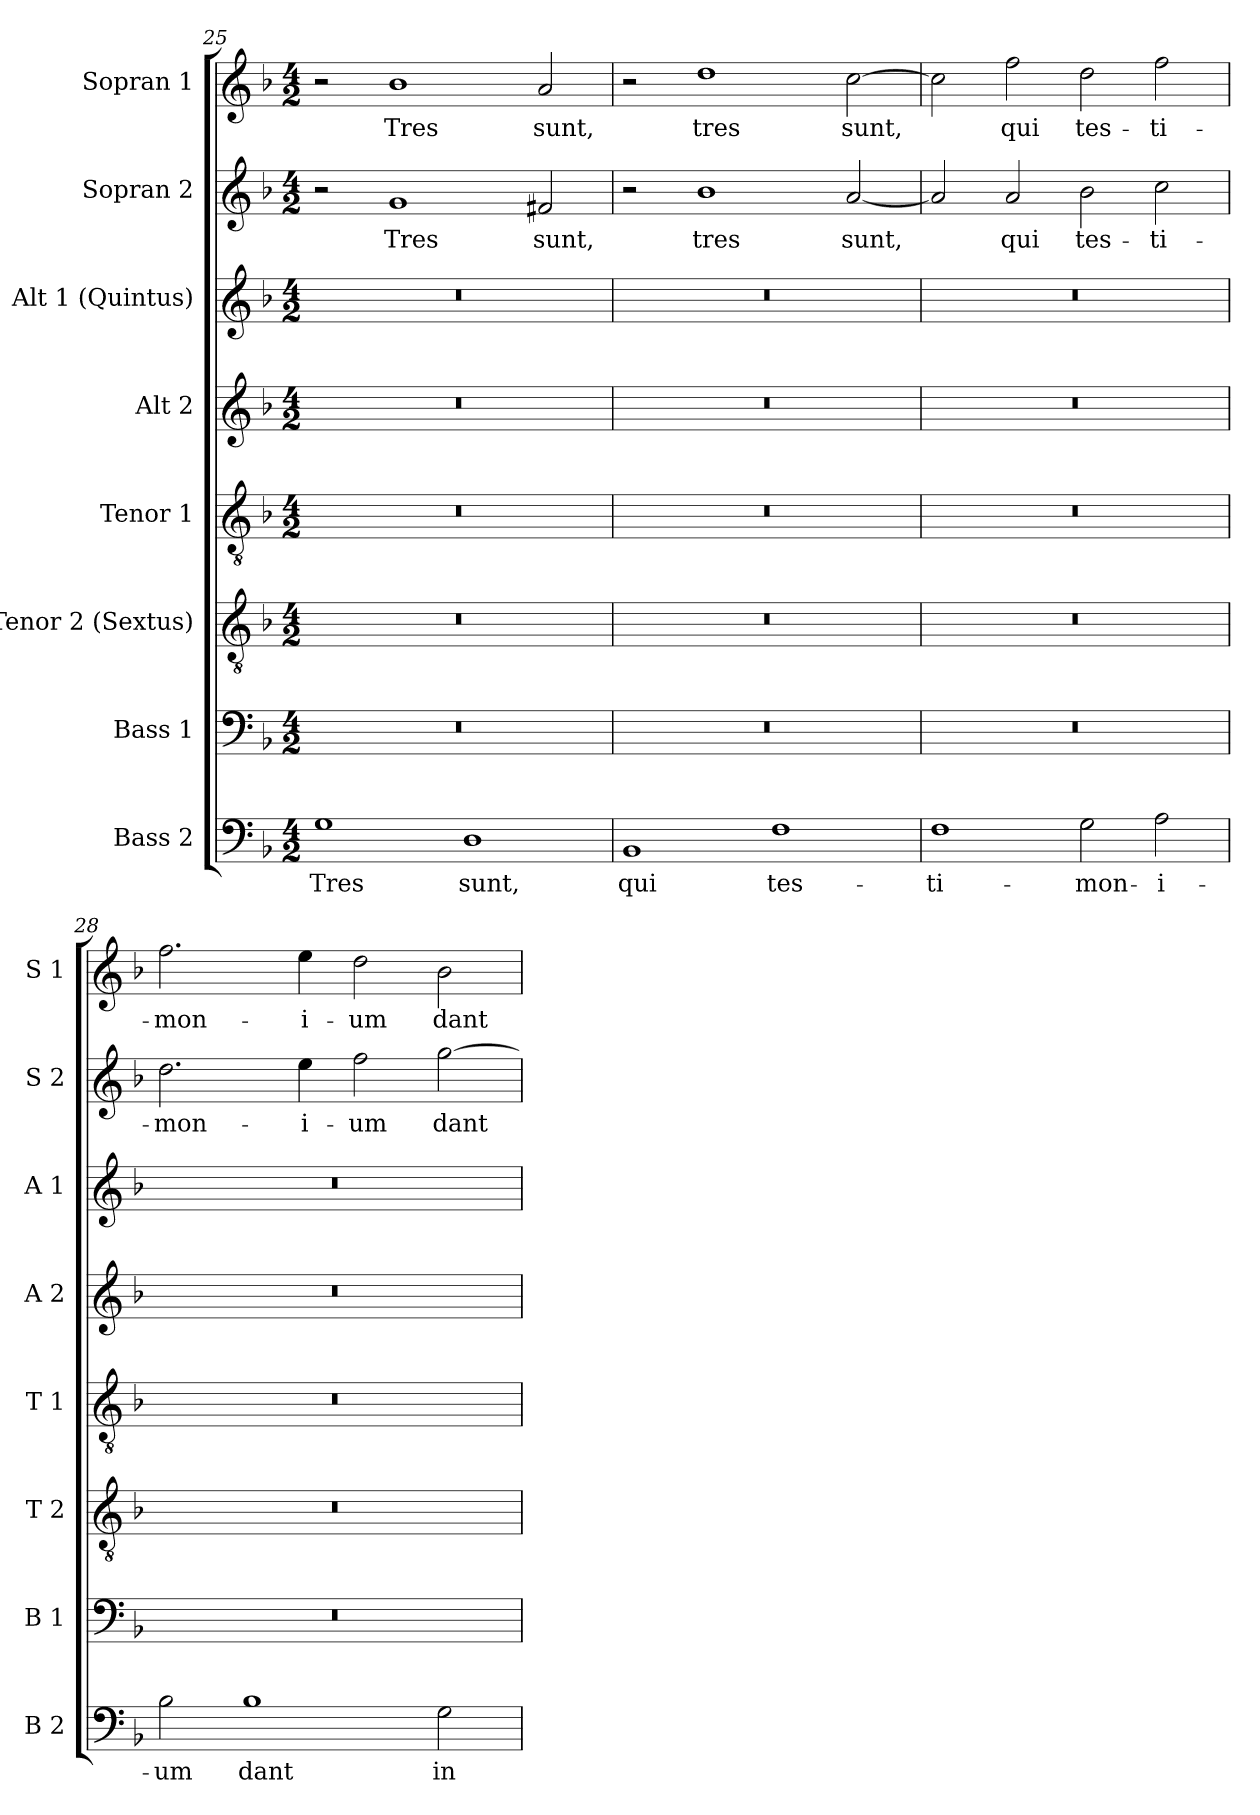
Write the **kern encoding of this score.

**kern	**text	**kern	**kern	**kern	**kern	**kern	**kern	**text	**kern	**text
*part8	*part8	*part7	*part6	*part5	*part4	*part3	*part2	*part2	*part1	*part1
*staff8	*staff8	*staff7	*staff6	*staff5	*staff4	*staff3	*staff2	*staff2	*staff1	*staff1
*I"Bass 2	*	*I"Bass 1	*I"Tenor 2 (Sextus)	*I"Tenor 1	*I"Alt 2	*I"Alt 1 (Quintus)	*I"Sopran 2	*	*I"Sopran 1	*
*I'B 2	*	*I'B 1	*I'T 2	*I'T 1	*I'A 2	*I'A 1	*I'S 2	*	*I'S 1	*
!!LO:PB:g=z
*clefF4	*	*clefF4	*clefGv2	*clefGv2	*clefG2	*clefG2	*clefG2	*	*clefG2	*
*k[b-]	*	*k[b-]	*k[b-]	*k[b-]	*k[b-]	*k[b-]	*k[b-]	*	*k[b-]	*
*M4/2	*	*M4/2	*M4/2	*M4/2	*M4/2	*M4/2	*M4/2	*	*M4/2	*
=25	=25	=25	=25	=25	=25	=25	=25	=25	=25	=25
1G	Tres	0r	0r	0r	0r	0r	2r	.	2r	.
.	.	.	.	.	.	.	1g	Tres	1b-	Tres
1D	sunt,	.	.	.	.	.	.	.	.	.
.	.	.	.	.	.	.	2f#X/	sunt,	2a/	sunt,
=26	=26	=26	=26	=26	=26	=26	=26	=26	=26	=26
1BB-	qui	0r	0r	0r	0r	0r	2r	.	2r	.
.	.	.	.	.	.	.	1b-	tres	1dd	tres
1F	tes-	.	.	.	.	.	.	.	.	.
.	.	.	.	.	.	.	[2a/	sunt,	[2cc\	sunt,
=27	=27	=27	=27	=27	=27	=27	=27	=27	=27	=27
1F	-ti-	0r	0r	0r	0r	0r	2a/]	.	2cc\]	.
.	.	.	.	.	.	.	2a/	qui	2ff\	qui
2G\	-mon-	.	.	.	.	.	2b-\	tes-	2dd\	tes-
2A\	-i-	.	.	.	.	.	2cc\	-ti-	2ff\	-ti-
=28	=28	=28	=28	=28	=28	=28	=28	=28	=28	=28
2B-\	-um	0r	0r	0r	0r	0r	2.dd\	-mon-	2.ff\	-mon-
1B-	dant	.	.	.	.	.	.	.	.	.
.	.	.	.	.	.	.	4ee\	-i-	4ee\	-i-
.	.	.	.	.	.	.	2ff\	-um	2dd\	-um
2G\	in	.	.	.	.	.	[2gg\	dant	2b-\	dant
=	=	=	=	=	=	=	=	=	=	=
*-	*-	*-	*-	*-	*-	*-	*-	*-	*-	*-
